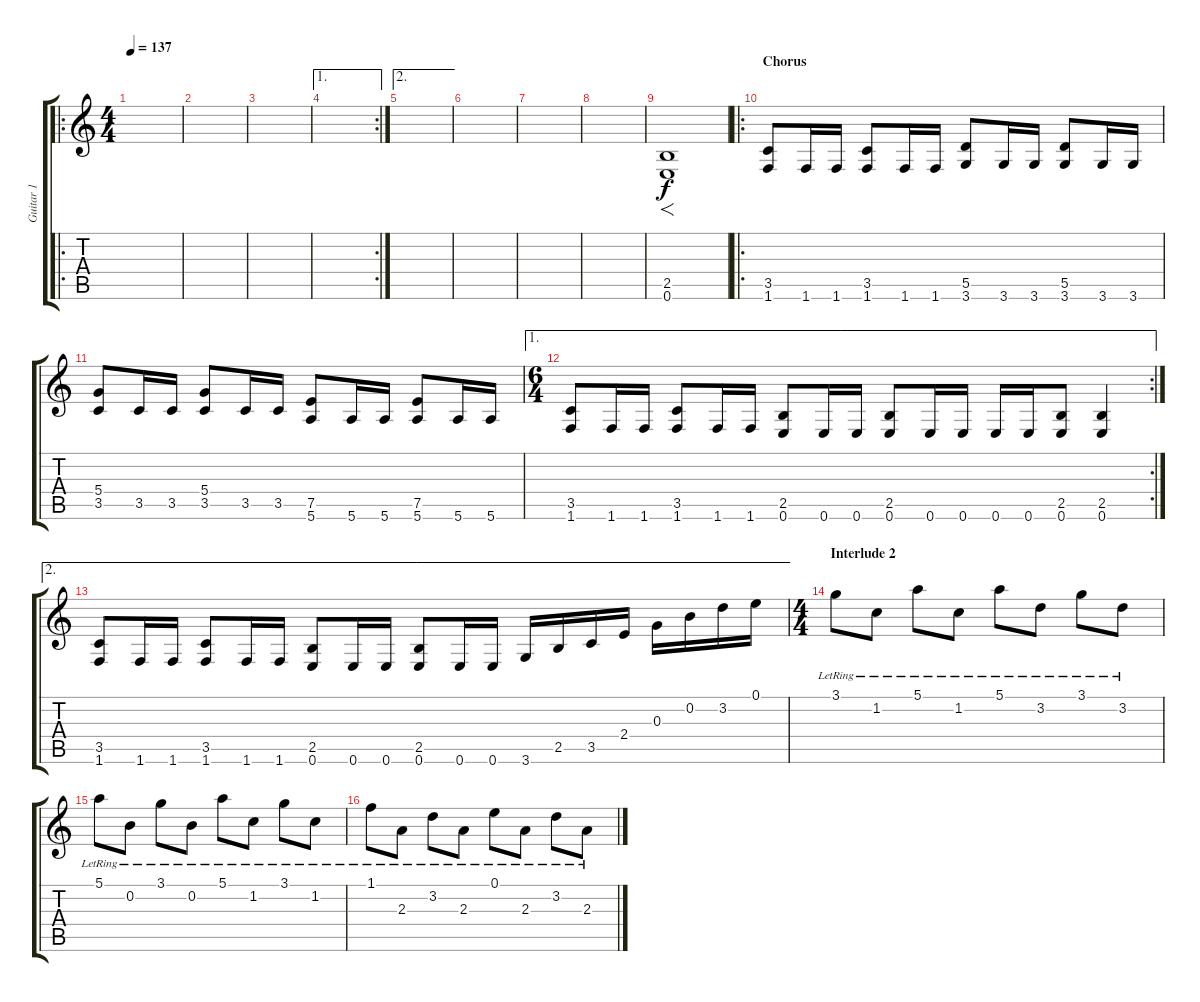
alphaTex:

\track ("Guitar 1" "Guitar 1") {instrument distortionguitar}
\staff {score tabs}
\tuning (E4 B3 G3 D3 A2 E2) {hide}
\ro
\ts (4 4)
\tempo 137
\clef g2
\ks c
|
|
|
\ae 1
\rc 2
|
\ae 2
|
|
|
|
(2.5 0.6).1{f} |
\ro
\section ("" "Chorus")
(3.5 1.6).8 1.6.16 1.6.16 (3.5 1.6).8 1.6.16 1.6.16 (5.5 3.6).8 3.6.16 3.6.16 (5.5 3.6).8 3.6.16 3.6.16 |
(5.4 3.5).8 3.5.16 3.5.16 (5.4 3.5).8 3.5.16 3.5.16 (7.5 5.6).8 5.6.16 5.6.16 (7.5 5.6).8 5.6.16 5.6.16 |
\ae 1
\rc 2
\ts (6 4)
(3.5 1.6).8 1.6.16 1.6.16 (3.5 1.6).8 1.6.16 1.6.16 (2.5 0.6).8 0.6.16 0.6.16 (2.5 0.6).8 0.6.16 0.6.16 0.6.16 0.6.16 (2.5 0.6).8 (2.5 0.6).4 |
\ae 2
(3.5 1.6).8 1.6.16 1.6.16 (3.5 1.6).8 1.6.16 1.6.16 (2.5 0.6).8 0.6.16 0.6.16 (2.5 0.6).8 0.6.16 0.6.16 3.6.16 2.5.16 3.5.16 2.4.16 0.3.16 0.2.16 3.2.16 0.1.16 |
\ts (4 4)
\section ("" "Interlude 2")
3.1{lr}.8{balance 10 instrument electricguitarjazz} 1.2{lr}.8 5.1{lr}.8 1.2{lr}.8 5.1{lr}.8 3.2{lr}.8 3.1{lr}.8 3.2{lr}.8 |
5.1{lr}.8 0.2{lr}.8 3.1{lr}.8 0.2{lr}.8 5.1{lr}.8 1.2{lr}.8 3.1{lr}.8 1.2{lr}.8 |
1.1{lr}.8 2.3{lr}.8 3.2{lr}.8 2.3{lr}.8 0.1{lr}.8 2.3{lr}.8 3.2{lr}.8 2.3{lr}.8
